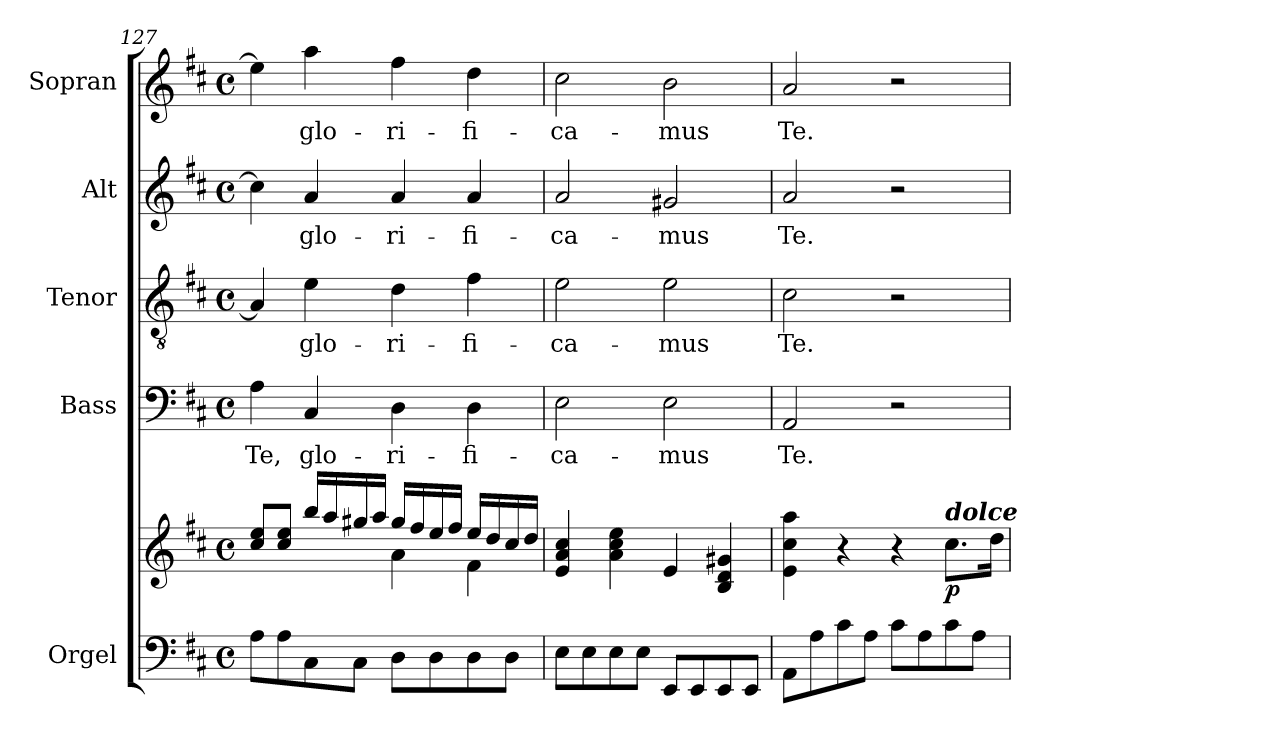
**kern	**kern	**dynam	**kern	**text	**kern	**text	**kern	**text	**kern	**text
*part5	*part5	*part5	*part4	*part4	*part3	*part3	*part2	*part2	*part1	*part1
*staff6	*staff5	*staff5/6	*staff4	*staff4	*staff3	*staff3	*staff2	*staff2	*staff1	*staff1
*I"Orgel	*	*	*I"Bass	*	*I"Tenor	*	*I"Alt	*	*I"Sopran	*
*I'Org.	*	*	*I'B.	*	*I'T.	*	*I'A.	*	*I'S.	*
!!LO:LB:g=z
*clefF4	*clefG2	*	*clefF4	*	*clefGv2	*	*clefG2	*	*clefG2	*
*k[f#c#]	*k[f#c#]	*	*k[f#c#]	*	*k[f#c#]	*	*k[f#c#]	*	*k[f#c#]	*
*D:	*D:	*	*D:	*	*D:	*	*D:	*	*D:	*
*M4/4	*M4/4	*	*M4/4	*	*M4/4	*	*M4/4	*	*M4/4	*
*met(c)	*met(c)	*	*met(c)	*	*met(c)	*	*met(c)	*	*met(c)	*
=127	=127	=127	=127	=127	=127	=127	=127	=127	=127	=127
*	*^	*	*	*	*	*	*	*	*	*
!	!	!	!	!	!LO:LY:b	!	!	!	!	!	!
8A\L	8cc#/ 8ee/L	2ryy	.	4A\	Te,	4A/]	.	4cc#\]	.	4ee\]	.
8A\	8cc#/ 8ee/J	.	.	.	.	.	.	.	.	.	.
!	!	!	!	!	!LO:LY:b	!	!LO:LY:b	!	!LO:LY:b	!	!LO:LY:b
8C#\	16bb/LL	.	.	4C#/	glo-	4e\	glo-	4a/	glo-	4aa\	glo-
.	16aa/	.	.	.	.	.	.	.	.	.	.
8C#\J	16gg#X/	.	.	.	.	.	.	.	.	.	.
.	16aa/JJ	.	.	.	.	.	.	.	.	.	.
!	!	!	!	!	!LO:LY:b	!	!LO:LY:b	!	!LO:LY:b	!	!LO:LY:b
8D\L	16gg#/LL	4a\	.	4D\	-ri-	4d\	-ri-	4a/	-ri-	4ff#\	-ri-
.	16ff#/	.	.	.	.	.	.	.	.	.	.
8D\	16ee/	.	.	.	.	.	.	.	.	.	.
.	16ff#/JJ	.	.	.	.	.	.	.	.	.	.
!	!	!	!	!	!LO:LY:b	!	!LO:LY:b	!	!LO:LY:b	!	!LO:LY:b
8D\	16ee/LL	4f#\	.	4D\	-fi-	4f#\	-fi-	4a/	-fi-	4dd\	-fi-
.	16dd/	.	.	.	.	.	.	.	.	.	.
8D\J	16cc#/	.	.	.	.	.	.	.	.	.	.
.	16dd/JJ	.	.	.	.	.	.	.	.	.	.
*	*v	*v	*	*	*	*	*	*	*	*	*
=128	=128	=128	=128	=128	=128	=128	=128	=128	=128	=128
!	!	!	!	!LO:LY:b	!	!LO:LY:b	!	!LO:LY:b	!	!LO:LY:b
8E\L	4e/ 4a/ 4cc#/	.	2E\	-ca-	2e\	-ca-	2a/	-ca-	2cc#\	-ca-
8E\	.	.	.	.	.	.	.	.	.	.
8E\	4a\ 4cc#\ 4ee\	.	.	.	.	.	.	.	.	.
8E\J	.	.	.	.	.	.	.	.	.	.
!	!	!	!	!LO:LY:b	!	!LO:LY:b	!	!LO:LY:b	!	!LO:LY:b
8EE/L	4e/	.	2E\	-mus	2e\	-mus	2g#X/	-mus	2b\	-mus
8EE/	.	.	.	.	.	.	.	.	.	.
8EE/	4B/ 4d/ 4g#X/	.	.	.	.	.	.	.	.	.
8EE/J	.	.	.	.	.	.	.	.	.	.
=129	=129	=129	=129	=129	=129	=129	=129	=129	=129	=129
!	!	!	!	!LO:LY:b	!	!LO:LY:b	!	!LO:LY:b	!	!LO:LY:b
8AA\L	4e\ 4cc#\ 4aa\	.	2AA/	Te.	2c#\	Te.	2a/	Te.	2a/	Te.
8A\	.	.	.	.	.	.	.	.	.	.
8c#\	4r	.	.	.	.	.	.	.	.	.
8A\J	.	.	.	.	.	.	.	.	.	.
8c#\L	4r	.	2r	.	2r	.	2r	.	2r	.
8A\	.	.	.	.	.	.	.	.	.	.
!	!LO:TX:a:Bi:t=dolce	!	!	!	!	!	!	!	!	!
!	!	!LO:DY:b	!	!	!	!	!	!	!	!
8c#\	8.cc#\L	p	.	.	.	.	.	.	.	.
8A\J	.	.	.	.	.	.	.	.	.	.
.	16dd\Jk	.	.	.	.	.	.	.	.	.
=	=	=	=	=	=	=	=	=	=	=
*-	*-	*-	*-	*-	*-	*-	*-	*-	*-	*-
